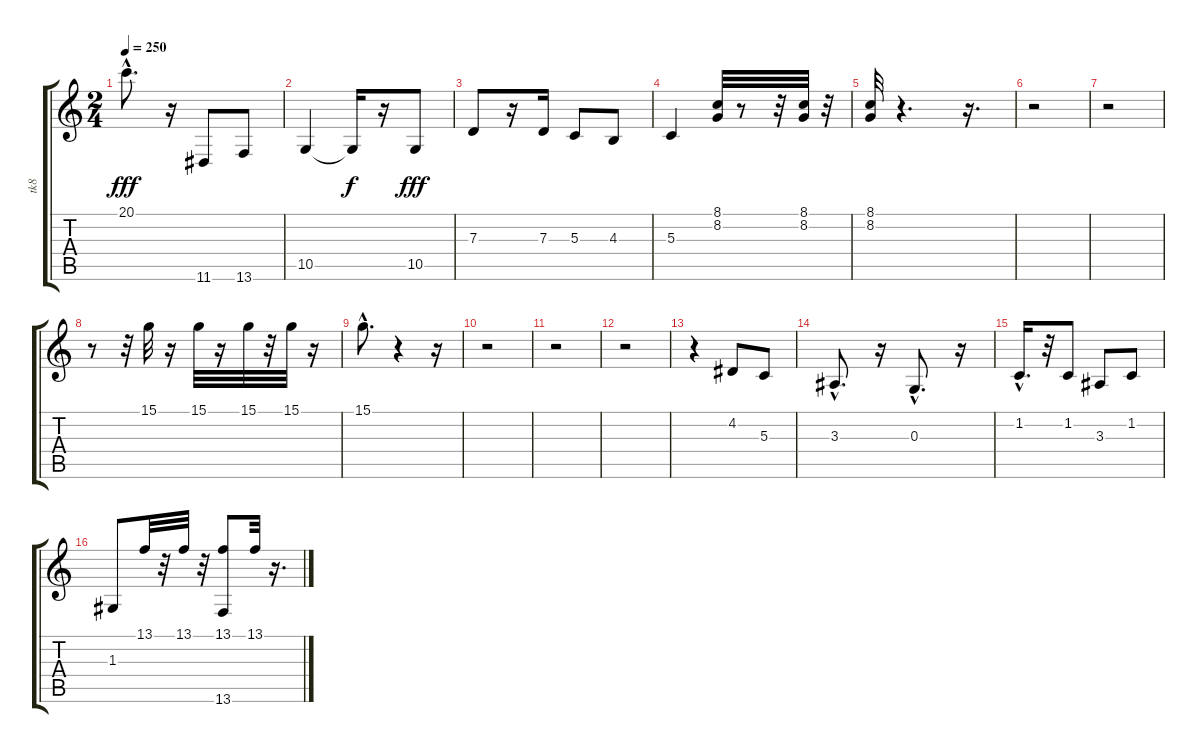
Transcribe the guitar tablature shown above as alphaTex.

\track ("tk8" "tk8") {instrument trumpet}
\staff {score tabs}
\tuning (E4 B3 G3 D3 A2 E2) {hide}
\ts (2 4)
\tempo 250
\clef g2
\ks c
20.1{hac}.8{d dy fff} r.16 11.6.8 13.6.8 |
10.5.4 10.5{t}.16{dy f} r.16 10.5.8{dy fff} |
7.3.8 r.16 7.3.16 5.3.8 4.3.8 |
5.3.4 (8.1 8.2).32 r.8 r.32 (8.1 8.2).32 r.32 |
(8.1 8.2).32 r.4{d} r.16{d} |
r.2 |
r.2 |
r.8 r.32 15.1.32 r.16 15.1.32 r.16 15.1.32 r.32 15.1.32 r.16 |
15.1{hac}.8{d} r.4 r.16 |
r.2 |
r.2 |
r.2 |
r.4 4.2.8 5.3.8 |
3.3{hac}.8{d} r.16 0.3{hac}.8{d} r.16 |
1.2{hac}.16{d} r.32 1.2.8 3.3.8 1.2.8 |
1.3.8 13.1.32 r.32 13.1.32 r.32 (13.1 13.6).8 13.1.32 r.16{d}
